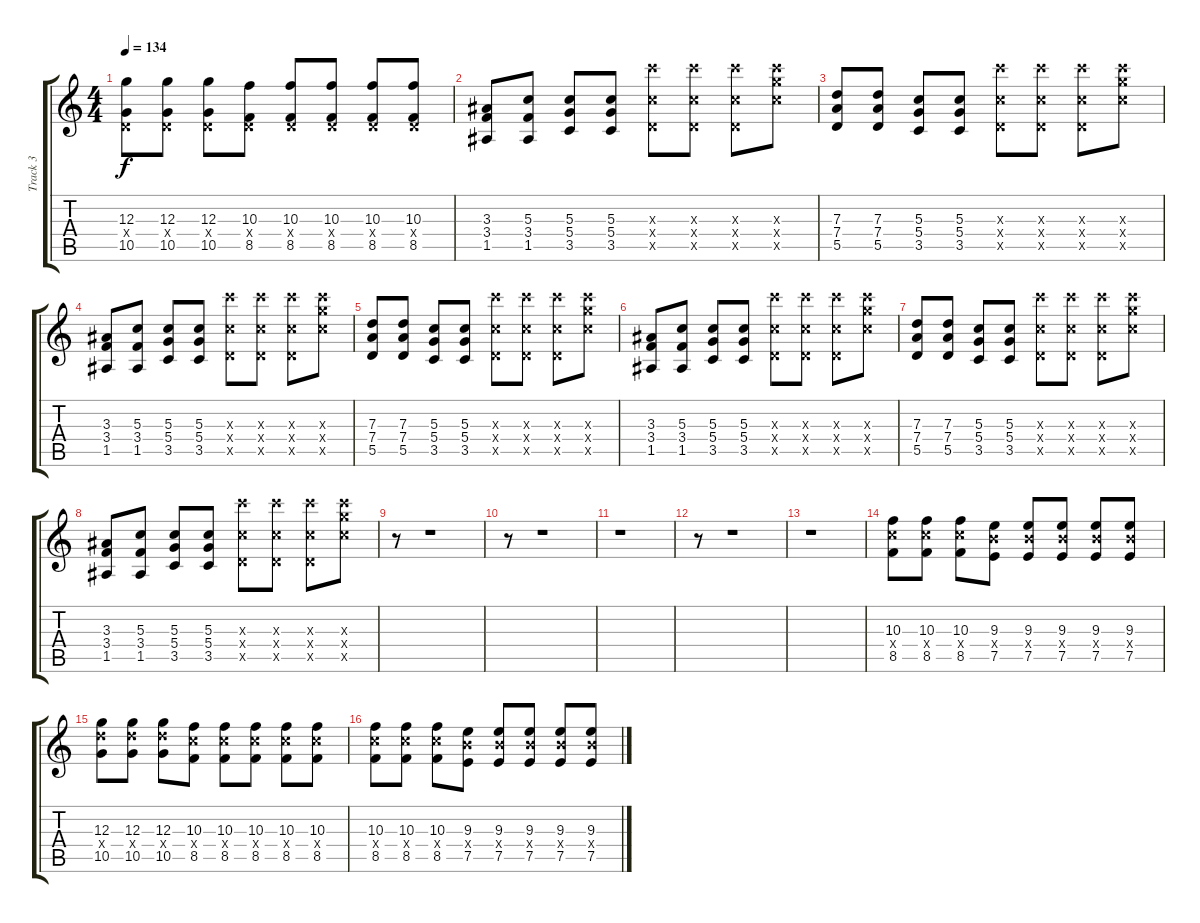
\track ("Track 3" "Track 3") {instrument overdrivenguitar}
\staff {score tabs}
\tuning (E4 B3 G3 D3 A2 E2) {hide}
\ts (4 4)
\tempo 134
\clef g2
\ks c
(12.3 0.4{x} 10.5).8{dy f} (12.3 0.4{x} 10.5).8 (12.3 0.4{x} 10.5).8 (10.3 0.4{x} 8.5).8 (10.3 0.4{x} 8.5).8 (10.3 0.4{x} 8.5).8 (10.3 0.4{x} 8.5).8 (10.3 0.4{x} 8.5).8 |
(3.3 3.4 1.5).8 (5.3 3.4 1.5).8 (5.3 5.4 3.5).8 (5.3 5.4 3.5).8 (17.3{x} 0.4{x} 15.5{x}).8 (17.3{x} 0.4{x} 15.5{x}).8 (17.3{x} 0.4{x} 15.5{x}).8 (17.3{x} 17.4{x} 15.5{x}).8 |
(7.3 7.4 5.5).8 (7.3 7.4 5.5).8 (5.3 5.4 3.5).8 (5.3 5.4 3.5).8 (17.3{x} 0.4{x} 15.5{x}).8 (17.3{x} 0.4{x} 15.5{x}).8 (17.3{x} 0.4{x} 15.5{x}).8 (17.3{x} 17.4{x} 15.5{x}).8 |
(3.3 3.4 1.5).8 (5.3 3.4 1.5).8 (5.3 5.4 3.5).8 (5.3 5.4 3.5).8 (17.3{x} 0.4{x} 15.5{x}).8 (17.3{x} 0.4{x} 15.5{x}).8 (17.3{x} 0.4{x} 15.5{x}).8 (17.3{x} 17.4{x} 15.5{x}).8 |
(7.3 7.4 5.5).8 (7.3 7.4 5.5).8 (5.3 5.4 3.5).8 (5.3 5.4 3.5).8 (17.3{x} 0.4{x} 15.5{x}).8 (17.3{x} 0.4{x} 15.5{x}).8 (17.3{x} 0.4{x} 15.5{x}).8 (17.3{x} 17.4{x} 15.5{x}).8 |
(3.3 3.4 1.5).8 (5.3 3.4 1.5).8 (5.3 5.4 3.5).8 (5.3 5.4 3.5).8 (17.3{x} 0.4{x} 15.5{x}).8 (17.3{x} 0.4{x} 15.5{x}).8 (17.3{x} 0.4{x} 15.5{x}).8 (17.3{x} 17.4{x} 15.5{x}).8 |
(7.3 7.4 5.5).8 (7.3 7.4 5.5).8 (5.3 5.4 3.5).8 (5.3 5.4 3.5).8 (17.3{x} 0.4{x} 15.5{x}).8 (17.3{x} 0.4{x} 15.5{x}).8 (17.3{x} 0.4{x} 15.5{x}).8 (17.3{x} 17.4{x} 15.5{x}).8 |
(3.3 3.4 1.5).8 (5.3 3.4 1.5).8 (5.3 5.4 3.5).8 (5.3 5.4 3.5).8 (17.3{x} 0.4{x} 15.5{x}).8 (17.3{x} 0.4{x} 15.5{x}).8 (17.3{x} 0.4{x} 15.5{x}).8 (17.3{x} 17.4{x} 15.5{x}).8 |
r.8 r.1 |
r.8 r.1 |
r.1 |
r.8 r.1 |
r.1 |
(10.3 10.4{x} 8.5).8 (10.3 10.4{x} 8.5).8 (10.3 10.4{x} 8.5).8 (9.3 9.4{x} 7.5).8 (9.3 9.4{x} 7.5).8 (9.3 9.4{x} 7.5).8 (9.3 9.4{x} 7.5).8 (9.3 9.4{x} 7.5).8 |
(12.3 12.4{x} 10.5).8 (12.3 12.4{x} 10.5).8 (12.3 12.4{x} 10.5).8 (10.3 10.4{x} 8.5).8 (10.3 10.4{x} 8.5).8 (10.3 10.4{x} 8.5).8 (10.3 10.4{x} 8.5).8 (10.3 10.4{x} 8.5).8 |
(10.3 10.4{x} 8.5).8 (10.3 10.4{x} 8.5).8 (10.3 10.4{x} 8.5).8 (9.3 9.4{x} 7.5).8 (9.3 9.4{x} 7.5).8 (9.3 9.4{x} 7.5).8 (9.3 9.4{x} 7.5).8 (9.3 9.4{x} 7.5).8
